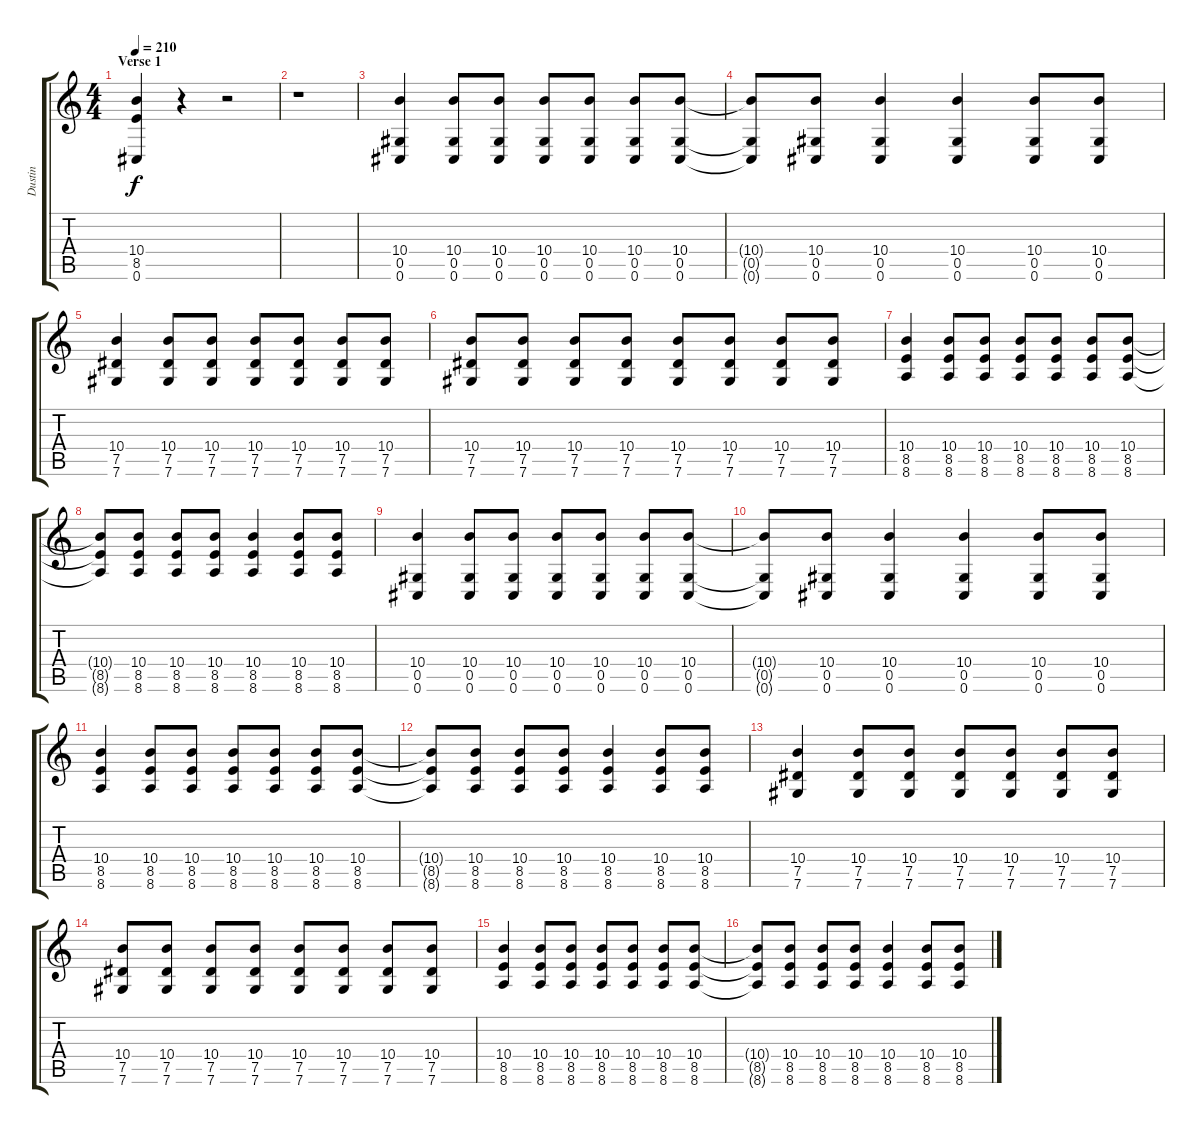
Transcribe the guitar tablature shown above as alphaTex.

\track ("Dustin" "Dustin") {instrument overdrivenguitar}
\staff {score tabs}
\tuning (Eb4 Bb3 Gb3 Db3 Ab2 Db2) {hide}
\ts (4 4)
\section ("" "Verse 1")
\tempo 210
\clef g2
\ks c
(10.4 8.5 0.6).4{dy f} r.4 r.2 |
r.1 |
(10.4 0.5 0.6).4 (10.4 0.5 0.6).8 (10.4 0.5 0.6).8 (10.4 0.5 0.6).8 (10.4 0.5 0.6).8 (10.4 0.5 0.6).8 (10.4 0.5 0.6).8 |
(10.4{t} 0.5{t} 0.6{t}).8 (10.4 0.5 0.6).8 (10.4 0.5 0.6).4 (10.4 0.5 0.6).4 (10.4 0.5 0.6).8 (10.4 0.5 0.6).8 |
(10.4 7.5 7.6).4 (10.4 7.5 7.6).8 (10.4 7.5 7.6).8 (10.4 7.5 7.6).8 (10.4 7.5 7.6).8 (10.4 7.5 7.6).8 (10.4 7.5 7.6).8 |
(10.4 7.5 7.6).8 (10.4 7.5 7.6).8 (10.4 7.5 7.6).8 (10.4 7.5 7.6).8 (10.4 7.5 7.6).8 (10.4 7.5 7.6).8 (10.4 7.5 7.6).8 (10.4 7.5 7.6).8 |
(10.4 8.5 8.6).4 (10.4 8.5 8.6).8 (10.4 8.5 8.6).8 (10.4 8.5 8.6).8 (10.4 8.5 8.6).8 (10.4 8.5 8.6).8 (10.4 8.5 8.6).8 |
(10.4{t} 8.5{t} 8.6{t}).8 (10.4 8.5 8.6).8 (10.4 8.5 8.6).8 (10.4 8.5 8.6).8 (10.4 8.5 8.6).4 (10.4 8.5 8.6).8 (10.4 8.5 8.6).8 |
(10.4 0.5 0.6).4 (10.4 0.5 0.6).8 (10.4 0.5 0.6).8 (10.4 0.5 0.6).8 (10.4 0.5 0.6).8 (10.4 0.5 0.6).8 (10.4 0.5 0.6).8 |
(10.4{t} 0.5{t} 0.6{t}).8 (10.4 0.5 0.6).8 (10.4 0.5 0.6).4 (10.4 0.5 0.6).4 (10.4 0.5 0.6).8 (10.4 0.5 0.6).8 |
(10.4 8.5 8.6).4 (10.4 8.5 8.6).8 (10.4 8.5 8.6).8 (10.4 8.5 8.6).8 (10.4 8.5 8.6).8 (10.4 8.5 8.6).8 (10.4 8.5 8.6).8 |
(10.4{t} 8.5{t} 8.6{t}).8 (10.4 8.5 8.6).8 (10.4 8.5 8.6).8 (10.4 8.5 8.6).8 (10.4 8.5 8.6).4 (10.4 8.5 8.6).8 (10.4 8.5 8.6).8 |
(10.4 7.5 7.6).4 (10.4 7.5 7.6).8 (10.4 7.5 7.6).8 (10.4 7.5 7.6).8 (10.4 7.5 7.6).8 (10.4 7.5 7.6).8 (10.4 7.5 7.6).8 |
(10.4 7.5 7.6).8 (10.4 7.5 7.6).8 (10.4 7.5 7.6).8 (10.4 7.5 7.6).8 (10.4 7.5 7.6).8 (10.4 7.5 7.6).8 (10.4 7.5 7.6).8 (10.4 7.5 7.6).8 |
(10.4 8.5 8.6).4 (10.4 8.5 8.6).8 (10.4 8.5 8.6).8 (10.4 8.5 8.6).8 (10.4 8.5 8.6).8 (10.4 8.5 8.6).8 (10.4 8.5 8.6).8 |
(10.4{t} 8.5{t} 8.6{t}).8 (10.4 8.5 8.6).8 (10.4 8.5 8.6).8 (10.4 8.5 8.6).8 (10.4 8.5 8.6).4 (10.4 8.5 8.6).8 (10.4 8.5 8.6).8
